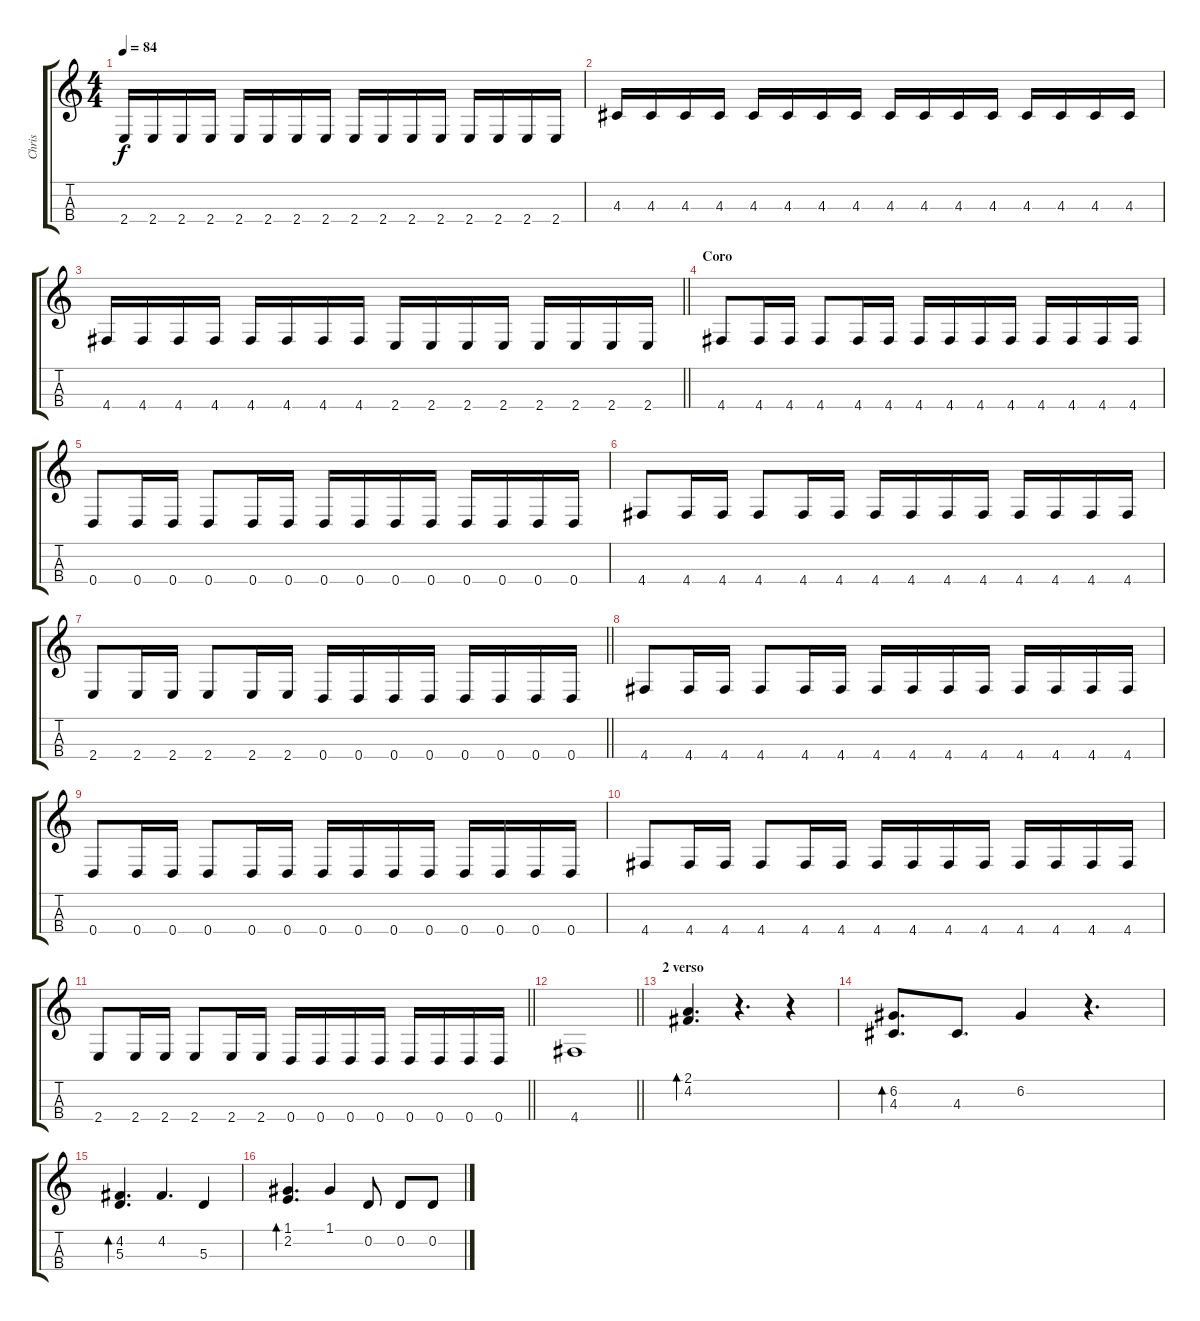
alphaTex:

\track ("Chris" "Chris") {instrument electricbassfinger}
\staff {score tabs}
\tuning (G3 D3 A2 D2) {hide}
\ts (4 4)
\tempo 84
\clef g2
\ks c
2.4.16{dy f} 2.4.16 2.4.16 2.4.16 2.4.16 2.4.16 2.4.16 2.4.16 2.4.16 2.4.16 2.4.16 2.4.16 2.4.16 2.4.16 2.4.16 2.4.16 |
4.3.16 4.3.16 4.3.16 4.3.16 4.3.16 4.3.16 4.3.16 4.3.16 4.3.16 4.3.16 4.3.16 4.3.16 4.3.16 4.3.16 4.3.16 4.3.16 |
\barLineRight lightlight
4.4.16 4.4.16 4.4.16 4.4.16 4.4.16 4.4.16 4.4.16 4.4.16 2.4.16 2.4.16 2.4.16 2.4.16 2.4.16 2.4.16 2.4.16 2.4.16 |
\section ("" "Coro")
4.4.8 4.4.16 4.4.16 4.4.8 4.4.16 4.4.16 4.4.16 4.4.16 4.4.16 4.4.16 4.4.16 4.4.16 4.4.16 4.4.16 |
0.4.8 0.4.16 0.4.16 0.4.8 0.4.16 0.4.16 0.4.16 0.4.16 0.4.16 0.4.16 0.4.16 0.4.16 0.4.16 0.4.16 |
4.4.8 4.4.16 4.4.16 4.4.8 4.4.16 4.4.16 4.4.16 4.4.16 4.4.16 4.4.16 4.4.16 4.4.16 4.4.16 4.4.16 |
\barLineRight lightlight
2.4.8 2.4.16 2.4.16 2.4.8 2.4.16 2.4.16 0.4.16 0.4.16 0.4.16 0.4.16 0.4.16 0.4.16 0.4.16 0.4.16 |
4.4.8 4.4.16 4.4.16 4.4.8 4.4.16 4.4.16 4.4.16 4.4.16 4.4.16 4.4.16 4.4.16 4.4.16 4.4.16 4.4.16 |
0.4.8 0.4.16 0.4.16 0.4.8 0.4.16 0.4.16 0.4.16 0.4.16 0.4.16 0.4.16 0.4.16 0.4.16 0.4.16 0.4.16 |
4.4.8 4.4.16 4.4.16 4.4.8 4.4.16 4.4.16 4.4.16 4.4.16 4.4.16 4.4.16 4.4.16 4.4.16 4.4.16 4.4.16 |
\barLineRight lightlight
2.4.8 2.4.16 2.4.16 2.4.8 2.4.16 2.4.16 0.4.16 0.4.16 0.4.16 0.4.16 0.4.16 0.4.16 0.4.16 0.4.16 |
\barLineRight lightlight
4.4.1 |
\section ("" "2 verso")
(2.1 4.2).4{d bd 240} r.4{d} r.4 |
(6.2 4.3).8{d bd 240} 4.3.8{d} 6.2.4 r.4{d} |
(4.2 5.3).4{d bd 240} 4.2.4{d} 5.3.4 |
(1.1 2.2).4{d bd 240} 1.1.4 0.2.8 0.2.8 0.2.8
